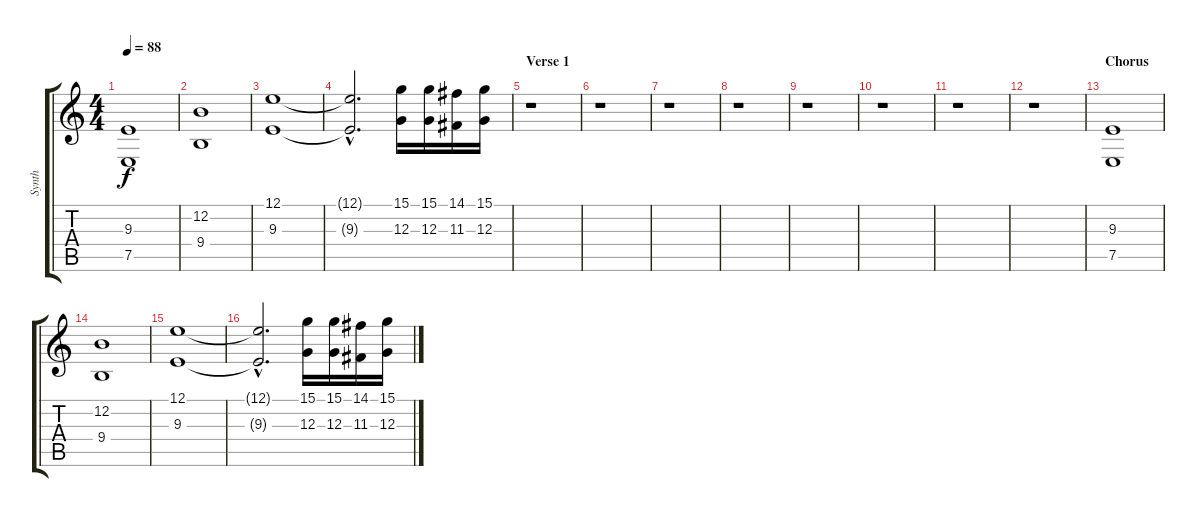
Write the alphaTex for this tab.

\track ("Synth" "Synth") {instrument churchorgan}
\staff {score tabs}
\tuning (E4 B3 G3 D3 A2 E2) {hide}
\ts (4 4)
\tempo 88
\clef g2
\ks c
(9.3 7.5).1{dy f instrument churchorgan} |
(12.2 9.4).1 |
(12.1 9.3).1 |
(12.1{hac t} 9.3{hac t}).2{d} (15.1 12.3).16 (15.1 12.3).16 (14.1 11.3).16 (15.1 12.3).16 |
\section ("" "Verse 1")
r.1 |
r.1 |
r.1 |
r.1 |
r.1 |
r.1 |
r.1 |
r.1 |
\section ("" "Chorus")
(9.3 7.5).1 |
(12.2 9.4).1 |
(12.1 9.3).1 |
(12.1{hac t} 9.3{hac t}).2{d} (15.1 12.3).16 (15.1 12.3).16 (14.1 11.3).16 (15.1 12.3).16
